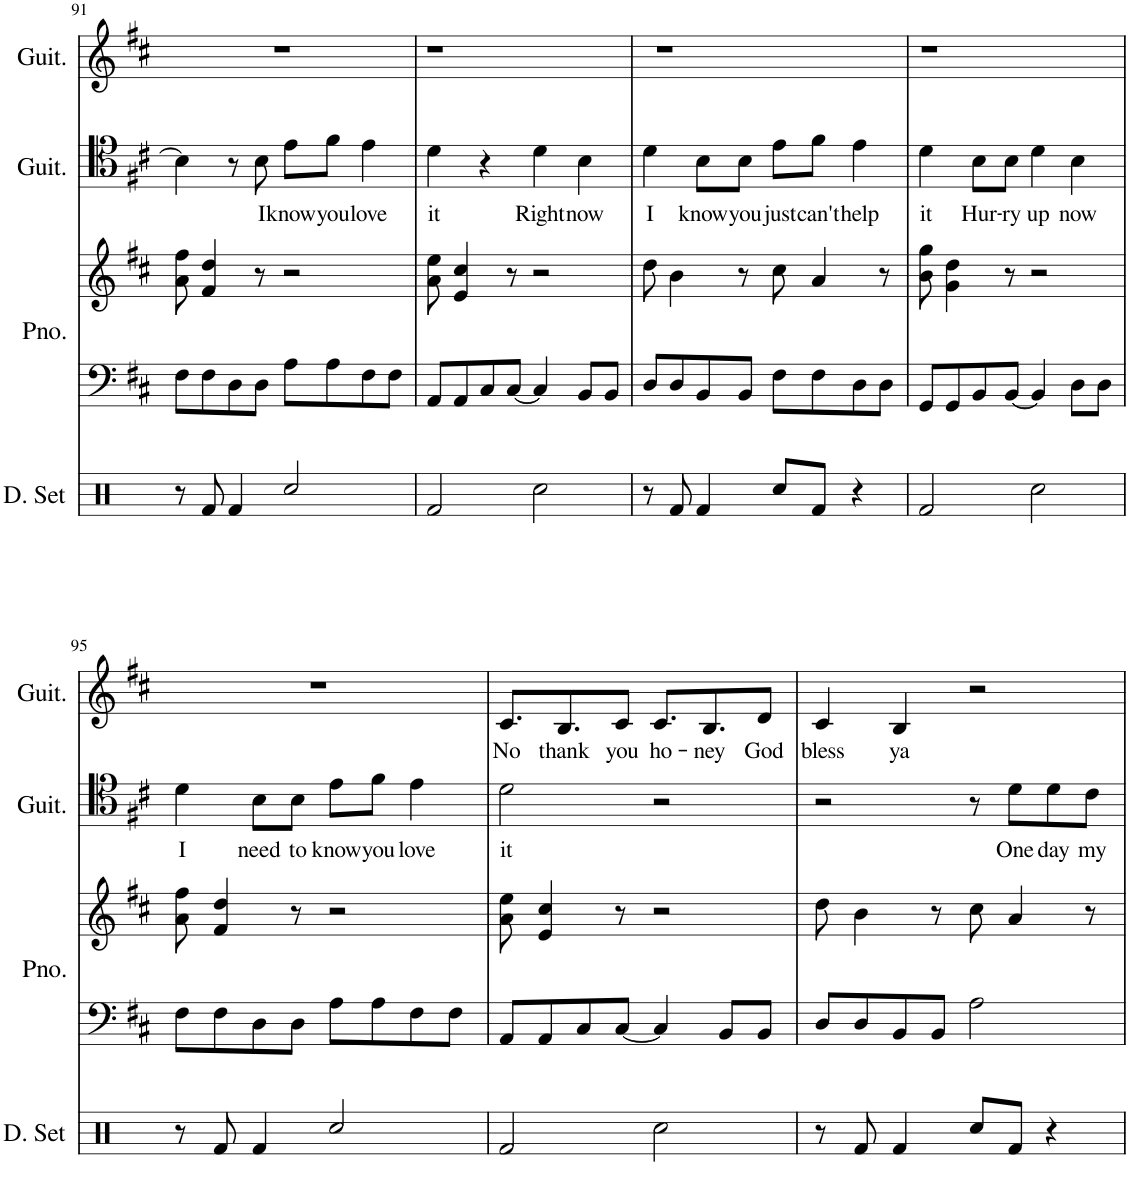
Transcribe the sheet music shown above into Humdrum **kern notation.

**kern	**kern	**kern	**kern	**text	**kern	**text
*part4	*part3	*part3	*part2	*part2	*part1	*part1
*staff5	*staff4	*staff3	*staff2	*staff2	*staff1	*staff1
*I"Drumset	*I"Piano	*	*I"Classical Guitar	*	*I"Classical Guitar	*
*I'D. Set	*I'Pno.	*	*I'Guit.	*	*I'Guit.	*
!!LO:PB:g=z
*clefX	*clefF4	*clefG2	*clefC4	*	*clefG2	*
*k[]	*k[f#c#]	*k[f#c#]	*k[f#c#]	*	*k[f#c#]	*
*M4/4	*M4/4	*M4/4	*M4/4	*	*M4/4	*
=91	=91	=91	=91	=91	=91	=91
8r	8F#\L	8a\ 8ff#\	4B\]	.	1r	.
8Rf/	8F#\	4f#/ 4dd/	.	.	.	.
4Rf/	8D\	.	8r	.	.	.
!	!	!	!	!LO:LY:b	!	!
.	8D\J	8r	8B\	I	.	.
!	!	!	!	!LO:LY:b	!	!
2Rcc/	8A\L	2r	8e\L	know	.	.
!	!	!	!	!LO:LY:b	!	!
.	8A\	.	8f#\J	you	.	.
!	!	!	!	!LO:LY:b	!	!
.	8F#\	.	4e\	love	.	.
.	8F#\J	.	.	.	.	.
=92	=92	=92	=92	=92	=92	=92
!	!	!	!	!LO:LY:b	!	!
2Rf/	8AA/L	8a\ 8ee\	4d\	it	1r	.
.	8AA/	4e/ 4cc#/	.	.	.	.
.	8C#/	.	4r	.	.	.
.	[8C#/J	8r	.	.	.	.
!	!	!	!	!LO:LY:b	!	!
2Rcc\	4C#/]	2r	4d\	Right	.	.
!	!	!	!	!LO:LY:b	!	!
.	8BB/L	.	4B\	now	.	.
.	8BB/J	.	.	.	.	.
=93	=93	=93	=93	=93	=93	=93
!	!	!	!	!LO:LY:b	!	!
8r	8D/L	8dd\	4d\	I	1r	.
8Rf/	8D/	4b\	.	.	.	.
!	!	!	!	!LO:LY:b	!	!
4Rf/	8BB/	.	8B\L	know	.	.
!	!	!	!	!LO:LY:b	!	!
.	8BB/J	8r	8B\J	you	.	.
!	!	!	!	!LO:LY:b	!	!
8Rcc/L	8F#\L	8cc#\	8e\L	just	.	.
!	!	!	!	!LO:LY:b	!	!
8Rf/J	8F#\	4a/	8f#\J	can't	.	.
!	!	!	!	!LO:LY:b	!	!
4r	8D\	.	4e\	help	.	.
.	8D\J	8r	.	.	.	.
=94	=94	=94	=94	=94	=94	=94
!	!	!	!	!LO:LY:b	!	!
2Rf/	8GG/L	8b\ 8gg\	4d\	it	1r	.
.	8GG/	4g\ 4dd\	.	.	.	.
!	!	!	!	!LO:LY:b	!	!
.	8BB/	.	8B\L	Hur-	.	.
!	!	!	!	!LO:LY:b	!	!
.	[8BB/J	8r	8B\J	-ry	.	.
!	!	!	!	!LO:LY:b	!	!
2Rcc\	4BB/]	2r	4d\	up	.	.
!	!	!	!	!LO:LY:b	!	!
.	8D\L	.	4B\	now	.	.
.	8D\J	.	.	.	.	.
!!LO:LB:g=z
=95	=95	=95	=95	=95	=95	=95
!	!	!	!	!LO:LY:b	!	!
8r	8F#\L	8a\ 8ff#\	4d\	I	1r	.
8Rf/	8F#\	4f#/ 4dd/	.	.	.	.
!	!	!	!	!LO:LY:b	!	!
4Rf/	8D\	.	8B\L	need	.	.
!	!	!	!	!LO:LY:b	!	!
.	8D\J	8r	8B\J	to	.	.
!	!	!	!	!LO:LY:b	!	!
2Rcc/	8A\L	2r	8e\L	know	.	.
!	!	!	!	!LO:LY:b	!	!
.	8A\	.	8f#\J	you	.	.
!	!	!	!	!LO:LY:b	!	!
.	8F#\	.	4e\	love	.	.
.	8F#\J	.	.	.	.	.
=96	=96	=96	=96	=96	=96	=96
!	!	!	!	!LO:LY:b	!	!LO:LY:b
2Rf/	8AA/L	8a\ 8ee\	2d\	it	8.c#/L	No
.	8AA/	4e/ 4cc#/	.	.	.	.
!	!	!	!	!	!	!LO:LY:b
.	.	.	.	.	8.B/	thank
.	8C#/	.	.	.	.	.
!	!	!	!	!	!	!LO:LY:b
.	[8C#/J	8r	.	.	8c#/J	you
!	!	!	!	!	!	!LO:LY:b
2Rcc\	4C#/]	2r	2r	.	8.c#/L	ho-
!	!	!	!	!	!	!LO:LY:b
.	.	.	.	.	8.B/	-ney
.	8BB/L	.	.	.	.	.
!	!	!	!	!	!	!LO:LY:b
.	8BB/J	.	.	.	8d/J	God
=97	=97	=97	=97	=97	=97	=97
!	!	!	!	!	!	!LO:LY:b
8r	8D/L	8dd\	2r	.	4c#/	bless
8Rf/	8D/	4b\	.	.	.	.
!	!	!	!	!	!	!LO:LY:b
4Rf/	8BB/	.	.	.	4B/	ya
.	8BB/J	8r	.	.	.	.
8Rcc/L	2A\	8cc#\	8r	.	2r	.
!	!	!	!	!LO:LY:b	!	!
8Rf/J	.	4a/	8d\L	One	.	.
!	!	!	!	!LO:LY:b	!	!
4r	.	.	8d\	day	.	.
!	!	!	!	!LO:LY:b	!	!
.	.	8r	8c#\J	my	.	.
=	=	=	=	=	=	=
*-	*-	*-	*-	*-	*-	*-
